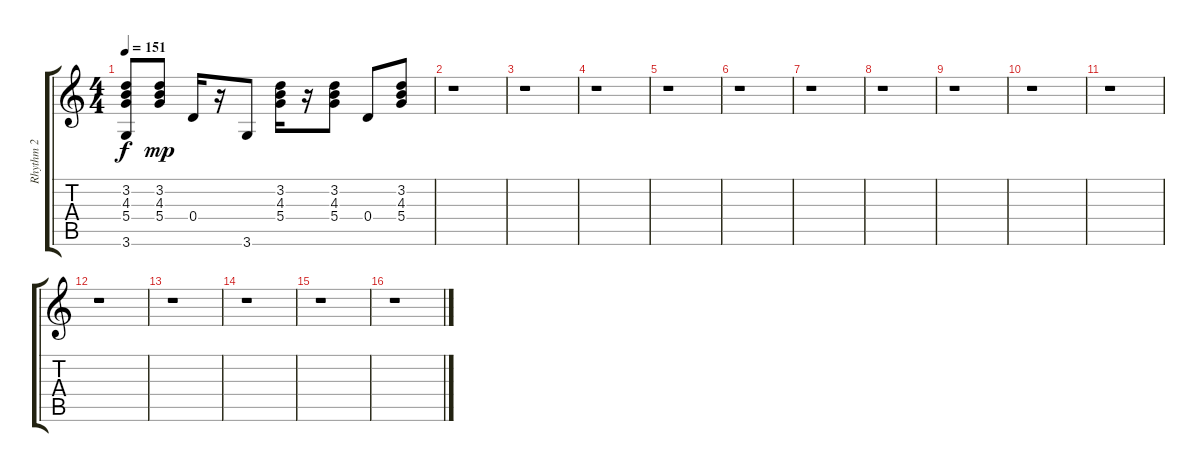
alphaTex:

\track ("Rhythm 2" "Rhythm 2") {instrument distortionguitar}
\staff {score tabs}
\tuning (E4 B3 G3 D3 A2 E2) {hide}
\ts (4 4)
\tempo 151
\clef g2
\ks c
(3.2{t} 4.3{t} 5.4{t} 3.6{t}).8{dy f} (3.2 4.3 5.4).8{dy mp} 0.4.16 r.16 3.6.8 (3.2 4.3 5.4).16 r.16 (3.2 4.3 5.4).8 0.4.8 (3.2 4.3 5.4).8 |
r.1 |
r.1 |
r.1 |
r.1 |
r.1 |
r.1 |
r.1 |
r.1 |
r.1 |
r.1 |
r.1 |
r.1 |
r.1 |
r.1 |
r.1
